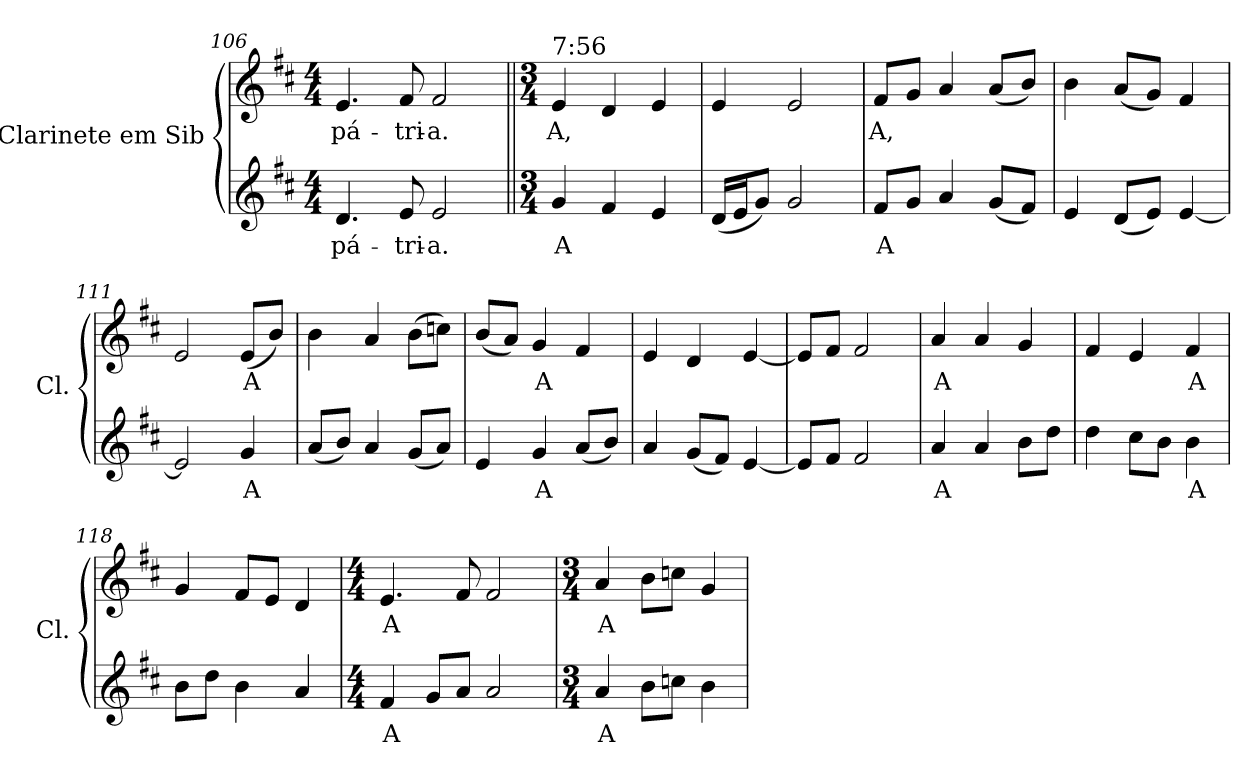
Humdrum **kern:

**kern	**text	**kern	**text
*part2	*part2	*part1	*part1
*staff2	*staff2	*staff1	*staff1
*I"Clarinete em Sib	*	*I"Clarinete em Sib	*
*I'Cl.	*	*I'Cl.	*
*clefG2	*	*clefG2	*
*ITrd1c2	*	*ITrd1c2	*
*k[]	*	*k[]	*
*C:	*	*C:	*
*M4/4	*	*M4/4	*
=106	=106	=106	=106
!	!LO:LY:b:color=#000000	!	!
!	!	!	!LO:LY:b:color=#000000
4.ci/	pá-	4.di/	pá-
!	!LO:LY:b:color=#000000	!	!
!	!	!	!LO:LY:b:color=#000000
8di/	-tri-	8ei/	-tri-
!	!LO:LY:b:color=#000000	!	!
!	!	!	!LO:LY:b:color=#000000
2di/	-a.	2ei/	-a.
!!LO:LB:g=z
=107||	=107||	=107||	=107||
*M3/4	*	*M3/4	*
!	!LO:LY:b:color=#000000	!	!
!	!	!LO:TX:a:t=7&colon;56	!
!	!	!	!LO:LY:b:color=#000000
4fi/	A	4di/	A,
4ei/	.	4ci/	.
4di/	.	4di/	.
=108	=108	=108	=108
(16ci/LL	.	4di/	.
16di/J	.	.	.
8fi/J)	.	.	.
2fi/	.	2di/	.
=109	=109	=109	=109
!	!LO:LY:b:color=#000000	!	!
!	!	!	!LO:LY:b:color=#000000
8ei/L	A	8ei/L	A,
8fi/J	.	8fi/J	.
4gi/	.	4gi/	.
(8fi/L	.	(8gi/L	.
8ei/J)	.	8ai/J)	.
=110	=110	=110	=110
4di/	.	4ai\	.
(8ci/L	.	(8gi/L	.
8di/J)	.	8fi/J)	.
[4di/	.	4ei/	.
=111	=111	=111	=111
2di/]	.	2di/	.
!	!LO:LY:b:color=#000000	!	!
!	!	!	!LO:LY:b:color=#000000
4fi/	A	(8di/L	A
.	.	8ai/J)	.
=112	=112	=112	=112
(8gi/L	.	4ai\	.
8ai/J)	.	.	.
4gi/	.	4gi/	.
(8fi/L	.	(8ai\L	.
8gi/J)	.	8b-Xi\J)	.
=113	=113	=113	=113
4di/	.	(8ai/L	.
.	.	8gi/J)	.
!	!LO:LY:b:color=#000000	!	!
!	!	!	!LO:LY:b:color=#000000
4fi/	A	4fi/	A
(8gi/L	.	4ei/	.
8ai/J)	.	.	.
!!LO:LB:g=z
=114	=114	=114	=114
4gi/	.	4di/	.
(8fi/L	.	4ci/	.
8ei/J)	.	.	.
[4di/	.	[4di/	.
=115	=115	=115	=115
8di/L]	.	8di/L]	.
8ei/J	.	8ei/J	.
2ei/	.	2ei/	.
=116	=116	=116	=116
!	!LO:LY:b:color=#000000	!	!
!	!	!	!LO:LY:b:color=#000000
4gi/	A	4gi/	A
4gi/	.	4gi/	.
8ai\L	.	4fi/	.
8cci\J	.	.	.
=117	=117	=117	=117
4cci\	.	4ei/	.
8bi\L	.	4di/	.
8ai\J	.	.	.
!	!LO:LY:b:color=#000000	!	!
!	!	!	!LO:LY:b:color=#000000
4ai\	A	4ei/	A
=118	=118	=118	=118
8ai\L	.	4fi/	.
8cci\J	.	.	.
4ai\	.	8ei/L	.
.	.	8di/J	.
4gi/	.	4ci/	.
=119	=119	=119	=119
*M4/4	*	*M4/4	*
!	!LO:LY:b:color=#000000	!	!
!	!	!	!LO:LY:b:color=#000000
4ei/	A	4.di/	A
8fi/L	.	.	.
8gi/J	.	8ei/	.
2gi/	.	2ei/	.
!!LO:LB:g=z
=120	=120	=120	=120
*M3/4	*	*M3/4	*
!	!LO:LY:b:color=#000000	!	!
!	!	!	!LO:LY:b:color=#000000
4gi/	A	4gi/	A
8ai\L	.	8ai\L	.
8b-Xi\J	.	8b-Xi\J	.
4ai\	.	4fi/	.
=	=	=	=
*-	*-	*-	*-
